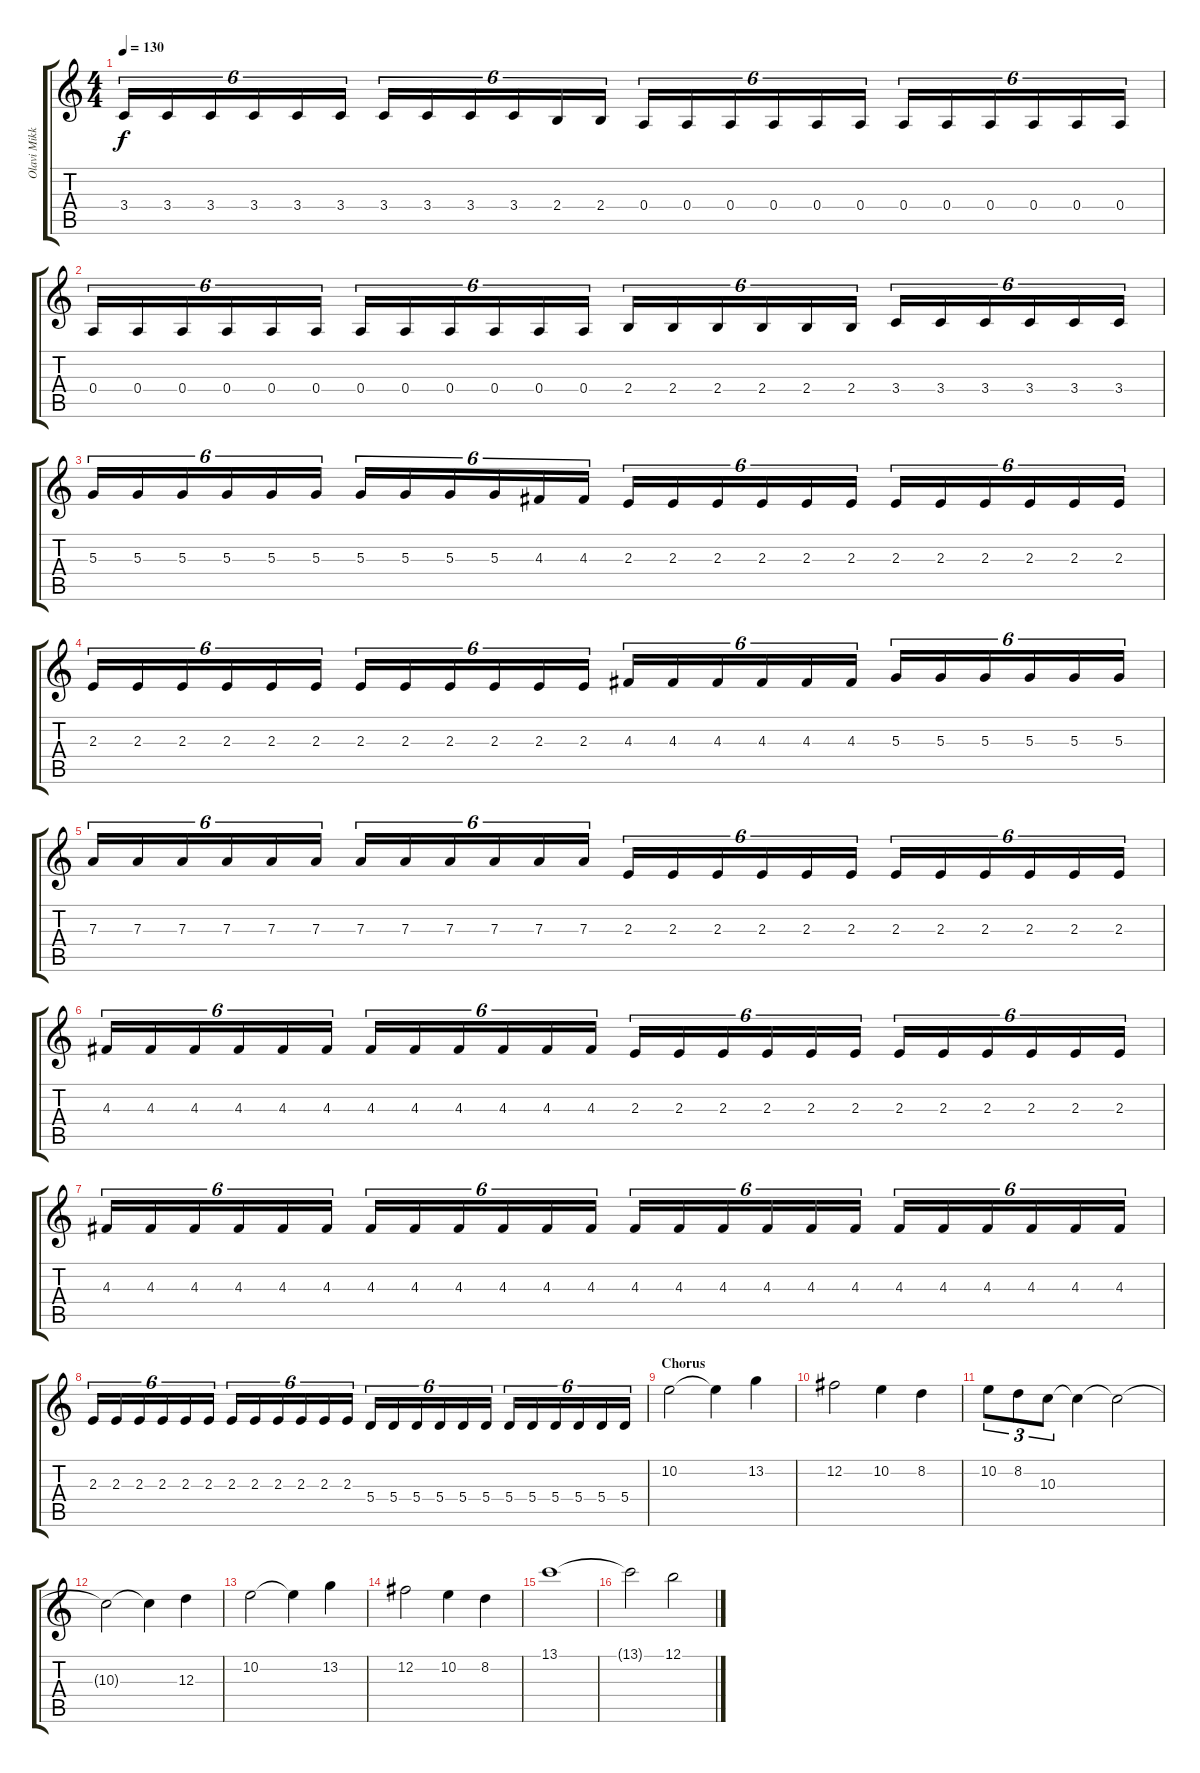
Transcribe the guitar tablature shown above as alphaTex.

\track ("Olavi Mikkonen" "Olavi Mikk") {instrument distortionguitar}
\staff {score tabs}
\tuning (B3 Gb3 D3 A2 E2 B1) {hide}
\ts (4 4)
\tempo 130
\clef g2
\ks c
3.4.16{tu (6 4) dy f} 3.4.16{tu (6 4)} 3.4.16{tu (6 4)} 3.4.16{tu (6 4)} 3.4.16{tu (6 4)} 3.4.16{tu (6 4)} 3.4.16{tu (6 4)} 3.4.16{tu (6 4)} 3.4.16{tu (6 4)} 3.4.16{tu (6 4)} 2.4.16{tu (6 4)} 2.4.16{tu (6 4)} 0.4.16{tu (6 4)} 0.4.16{tu (6 4)} 0.4.16{tu (6 4)} 0.4.16{tu (6 4)} 0.4.16{tu (6 4)} 0.4.16{tu (6 4)} 0.4.16{tu (6 4)} 0.4.16{tu (6 4)} 0.4.16{tu (6 4)} 0.4.16{tu (6 4)} 0.4.16{tu (6 4)} 0.4.16{tu (6 4)} |
0.4.16{tu (6 4)} 0.4.16{tu (6 4)} 0.4.16{tu (6 4)} 0.4.16{tu (6 4)} 0.4.16{tu (6 4)} 0.4.16{tu (6 4)} 0.4.16{tu (6 4)} 0.4.16{tu (6 4)} 0.4.16{tu (6 4)} 0.4.16{tu (6 4)} 0.4.16{tu (6 4)} 0.4.16{tu (6 4)} 2.4.16{tu (6 4)} 2.4.16{tu (6 4)} 2.4.16{tu (6 4)} 2.4.16{tu (6 4)} 2.4.16{tu (6 4)} 2.4.16{tu (6 4)} 3.4.16{tu (6 4)} 3.4.16{tu (6 4)} 3.4.16{tu (6 4)} 3.4.16{tu (6 4)} 3.4.16{tu (6 4)} 3.4.16{tu (6 4)} |
5.3.16{tu (6 4)} 5.3.16{tu (6 4)} 5.3.16{tu (6 4)} 5.3.16{tu (6 4)} 5.3.16{tu (6 4)} 5.3.16{tu (6 4)} 5.3.16{tu (6 4)} 5.3.16{tu (6 4)} 5.3.16{tu (6 4)} 5.3.16{tu (6 4)} 4.3.16{tu (6 4)} 4.3.16{tu (6 4)} 2.3.16{tu (6 4)} 2.3.16{tu (6 4)} 2.3.16{tu (6 4)} 2.3.16{tu (6 4)} 2.3.16{tu (6 4)} 2.3.16{tu (6 4)} 2.3.16{tu (6 4)} 2.3.16{tu (6 4)} 2.3.16{tu (6 4)} 2.3.16{tu (6 4)} 2.3.16{tu (6 4)} 2.3.16{tu (6 4)} |
2.3.16{tu (6 4)} 2.3.16{tu (6 4)} 2.3.16{tu (6 4)} 2.3.16{tu (6 4)} 2.3.16{tu (6 4)} 2.3.16{tu (6 4)} 2.3.16{tu (6 4)} 2.3.16{tu (6 4)} 2.3.16{tu (6 4)} 2.3.16{tu (6 4)} 2.3.16{tu (6 4)} 2.3.16{tu (6 4)} 4.3.16{tu (6 4)} 4.3.16{tu (6 4)} 4.3.16{tu (6 4)} 4.3.16{tu (6 4)} 4.3.16{tu (6 4)} 4.3.16{tu (6 4)} 5.3.16{tu (6 4)} 5.3.16{tu (6 4)} 5.3.16{tu (6 4)} 5.3.16{tu (6 4)} 5.3.16{tu (6 4)} 5.3.16{tu (6 4)} |
7.3.16{tu (6 4)} 7.3.16{tu (6 4)} 7.3.16{tu (6 4)} 7.3.16{tu (6 4)} 7.3.16{tu (6 4)} 7.3.16{tu (6 4)} 7.3.16{tu (6 4)} 7.3.16{tu (6 4)} 7.3.16{tu (6 4)} 7.3.16{tu (6 4)} 7.3.16{tu (6 4)} 7.3.16{tu (6 4)} 2.3.16{tu (6 4)} 2.3.16{tu (6 4)} 2.3.16{tu (6 4)} 2.3.16{tu (6 4)} 2.3.16{tu (6 4)} 2.3.16{tu (6 4)} 2.3.16{tu (6 4)} 2.3.16{tu (6 4)} 2.3.16{tu (6 4)} 2.3.16{tu (6 4)} 2.3.16{tu (6 4)} 2.3.16{tu (6 4)} |
4.3.16{tu (6 4)} 4.3.16{tu (6 4)} 4.3.16{tu (6 4)} 4.3.16{tu (6 4)} 4.3.16{tu (6 4)} 4.3.16{tu (6 4)} 4.3.16{tu (6 4)} 4.3.16{tu (6 4)} 4.3.16{tu (6 4)} 4.3.16{tu (6 4)} 4.3.16{tu (6 4)} 4.3.16{tu (6 4)} 2.3.16{tu (6 4)} 2.3.16{tu (6 4)} 2.3.16{tu (6 4)} 2.3.16{tu (6 4)} 2.3.16{tu (6 4)} 2.3.16{tu (6 4)} 2.3.16{tu (6 4)} 2.3.16{tu (6 4)} 2.3.16{tu (6 4)} 2.3.16{tu (6 4)} 2.3.16{tu (6 4)} 2.3.16{tu (6 4)} |
4.3.16{tu (6 4)} 4.3.16{tu (6 4)} 4.3.16{tu (6 4)} 4.3.16{tu (6 4)} 4.3.16{tu (6 4)} 4.3.16{tu (6 4)} 4.3.16{tu (6 4)} 4.3.16{tu (6 4)} 4.3.16{tu (6 4)} 4.3.16{tu (6 4)} 4.3.16{tu (6 4)} 4.3.16{tu (6 4)} 4.3.16{tu (6 4)} 4.3.16{tu (6 4)} 4.3.16{tu (6 4)} 4.3.16{tu (6 4)} 4.3.16{tu (6 4)} 4.3.16{tu (6 4)} 4.3.16{tu (6 4)} 4.3.16{tu (6 4)} 4.3.16{tu (6 4)} 4.3.16{tu (6 4)} 4.3.16{tu (6 4)} 4.3.16{tu (6 4)} |
2.3.16{tu (6 4)} 2.3.16{tu (6 4)} 2.3.16{tu (6 4)} 2.3.16{tu (6 4)} 2.3.16{tu (6 4)} 2.3.16{tu (6 4)} 2.3.16{tu (6 4)} 2.3.16{tu (6 4)} 2.3.16{tu (6 4)} 2.3.16{tu (6 4)} 2.3.16{tu (6 4)} 2.3.16{tu (6 4)} 5.4.16{tu (6 4)} 5.4.16{tu (6 4)} 5.4.16{tu (6 4)} 5.4.16{tu (6 4)} 5.4.16{tu (6 4)} 5.4.16{tu (6 4)} 5.4.16{tu (6 4)} 5.4.16{tu (6 4)} 5.4.16{tu (6 4)} 5.4.16{tu (6 4)} 5.4.16{tu (6 4)} 5.4.16{tu (6 4)} |
\section ("" "Chorus")
10.2.2 10.2{t}.4 13.2.4 |
12.2.2 10.2.4 8.2.4 |
10.2.8{tu (3 2)} 8.2.8{tu (3 2)} 10.3.8{tu (3 2)} 10.3{t}.4 10.3{t}.2 |
10.3{t}.2 10.3{t}.4 12.3.4 |
10.2.2 10.2{t}.4 13.2.4 |
12.2.2 10.2.4 8.2.4 |
13.1.1 |
13.1{t}.2 12.1.2
